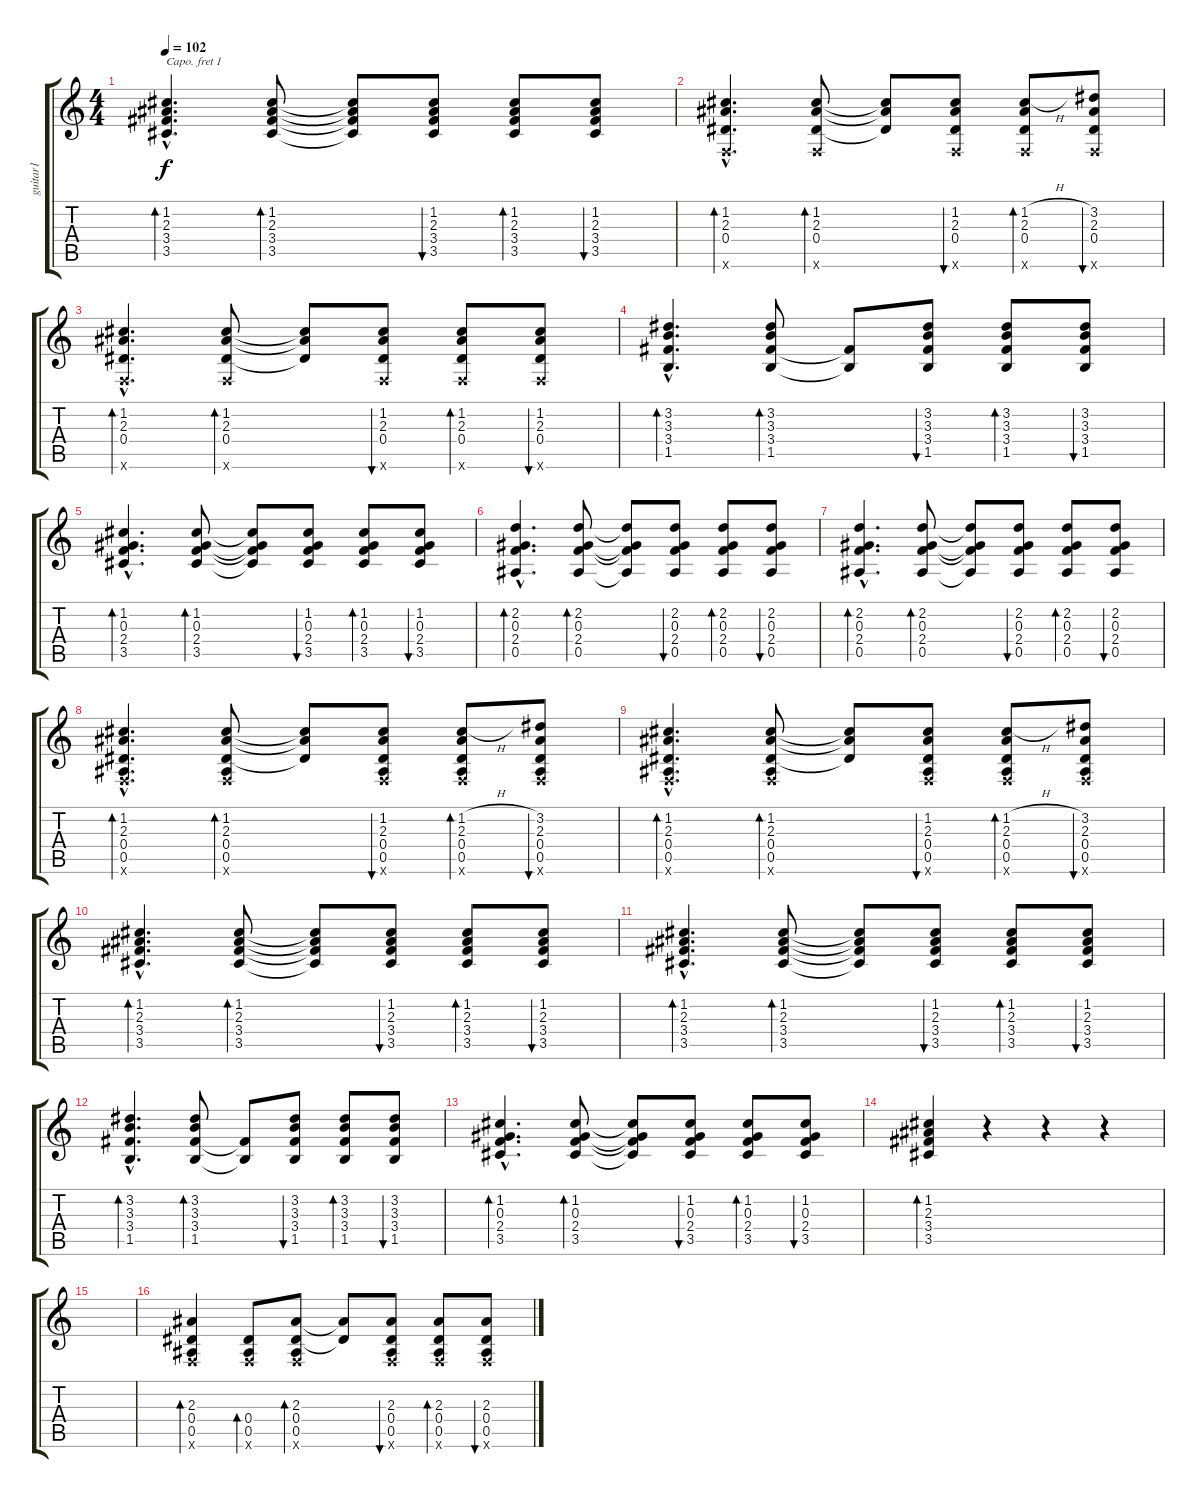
\track ("guitar1" "guitar1") {instrument acousticguitarsteel}
\staff {score tabs}
\capo 1
\tuning (E4 B3 G3 D3 A2 E2) {hide}
\ts (4 4)
\tempo 102
\clef g2
\ks c
(1.2{hac} 2.3{hac} 3.4{hac} 3.5{hac}).4{d bd 120 dy f} (1.2 2.3 3.4 3.5).8{bd 120} (1.2{t} 2.3{t} 3.4{t} 3.5{t}).8 (1.2 2.3 3.4 3.5).8{bu 120} (1.2 2.3 3.4 3.5).8{bd 120} (1.2 2.3 3.4 3.5).8{bu 120} |
(1.2{hac} 2.3{hac} 0.4{hac} 0.6{hac x}).4{d bd 120} (1.2 2.3 0.4 0.6{x}).8{bd 120} (1.2{t} 2.3{t} 0.4{t}).8 (1.2 2.3 0.4 0.6{x}).8{bu 120} (1.2{h} 2.3 0.4 0.6{x}).8{bd 120} (3.2 2.3 0.4 0.6{x}).8{bu 120} |
(1.2{hac} 2.3{hac} 0.4{hac} 0.6{hac x}).4{d bd 120} (1.2 2.3 0.4 0.6{x}).8{bd 120} (1.2{t} 2.3{t} 0.4{t}).8 (1.2 2.3 0.4 0.6{x}).8{bu 120} (1.2 2.3 0.4 0.6{x}).8{bd 120} (1.2 2.3 0.4 0.6{x}).8{bu 120} |
(3.2{hac} 3.3{hac} 3.4{hac} 1.5{hac}).4{d bd 120} (3.2 3.3 3.4 1.5).8{bd 120} (3.4{t} 1.5{t}).8 (3.2 3.3 3.4 1.5).8{bu 120} (3.2 3.3 3.4 1.5).8{bd 120} (3.2 3.3 3.4 1.5).8{bu 120} |
(1.2{hac} 0.3{hac} 2.4{hac} 3.5{hac}).4{d bd 120} (1.2 0.3 2.4 3.5).8{bd 120} (1.2{t} 0.3{t} 2.4{t} 3.5{t}).8 (1.2 0.3 2.4 3.5).8{bu 120} (1.2 0.3 2.4 3.5).8{bd 120} (1.2 0.3 2.4 3.5).8{bu 120} |
(2.2{hac} 0.3{hac} 2.4{hac} 0.5{hac}).4{d bd 120} (2.2 0.3 2.4 0.5).8{bd 120} (2.2{t} 0.3{t} 2.4{t} 0.5{t}).8 (2.2 0.3 2.4 0.5).8{bu 120} (2.2 0.3 2.4 0.5).8{bd 120} (2.2 0.3 2.4 0.5).8{bu 120} |
(2.2{hac} 0.3{hac} 2.4{hac} 0.5{hac}).4{d bd 120} (2.2 0.3 2.4 0.5).8{bd 120} (2.2{t} 0.3{t} 2.4{t} 0.5{t}).8 (2.2 0.3 2.4 0.5).8{bu 120} (2.2 0.3 2.4 0.5).8{bd 120} (2.2 0.3 2.4 0.5).8{bu 120} |
(1.2{hac} 2.3{hac} 0.4{hac} 0.5{hac} 0.6{hac x}).4{d bd 120} (1.2 2.3 0.4 0.5 0.6{x}).8{bd 120} (1.2{t} 2.3{t} 0.4{t}).8 (1.2 2.3 0.4 0.5 0.6{x}).8{bu 120} (1.2{h} 2.3 0.4 0.5 0.6{x}).8{bd 120} (3.2 2.3 0.4 0.5 0.6{x}).8{bu 120} |
(1.2{hac} 2.3{hac} 0.4{hac} 0.5{hac} 0.6{hac x}).4{d bd 120} (1.2 2.3 0.4 0.5 0.6{x}).8{bd 120} (1.2{t} 2.3{t} 0.4{t}).8 (1.2 2.3 0.4 0.5 0.6{x}).8{bu 120} (1.2{h} 2.3 0.4 0.5 0.6{x}).8{bd 120} (3.2 2.3 0.4 0.5 0.6{x}).8{bu 120} |
(1.2{hac} 2.3{hac} 3.4{hac} 3.5{hac}).4{d bd 120} (1.2 2.3 3.4 3.5).8{bd 120} (1.2{t} 2.3{t} 3.4{t} 3.5{t}).8 (1.2 2.3 3.4 3.5).8{bu 120} (1.2 2.3 3.4 3.5).8{bd 120} (1.2 2.3 3.4 3.5).8{bu 120} |
(1.2{hac} 2.3{hac} 3.4{hac} 3.5{hac}).4{d bd 120} (1.2 2.3 3.4 3.5).8{bd 120} (1.2{t} 2.3{t} 3.4{t} 3.5{t}).8 (1.2 2.3 3.4 3.5).8{bu 120} (1.2 2.3 3.4 3.5).8{bd 120} (1.2 2.3 3.4 3.5).8{bu 120} |
(3.2{hac} 3.3{hac} 3.4{hac} 1.5{hac}).4{d bd 120} (3.2 3.3 3.4 1.5).8{bd 120} (3.4{t} 1.5{t}).8 (3.2 3.3 3.4 1.5).8{bu 120} (3.2 3.3 3.4 1.5).8{bd 120} (3.2 3.3 3.4 1.5).8{bu 120} |
(1.2{hac} 0.3{hac} 2.4{hac} 3.5{hac}).4{d bd 120} (1.2 0.3 2.4 3.5).8{bd 120} (1.2{t} 0.3{t} 2.4{t} 3.5{t}).8 (1.2 0.3 2.4 3.5).8{bu 120} (1.2 0.3 2.4 3.5).8{bd 120} (1.2 0.3 2.4 3.5).8{bu 120} |
(1.2 2.3 3.4 3.5).4{bd 120} r.4 r.4 r.4 |
|
(2.3 0.4 0.5 0.6{x}).4{bd 120} (0.4 0.5 0.6{x}).8{bd 120} (2.3 0.4 0.5 0.6{x}).8{bd 120} (2.3{t} 0.4{t}).8 (2.3 0.4 0.5 0.6{x}).8{bu 120} (2.3 0.4 0.5 0.6{x}).8{bd 120} (2.3 0.4 0.5 0.6{x}).8{bu 120}
